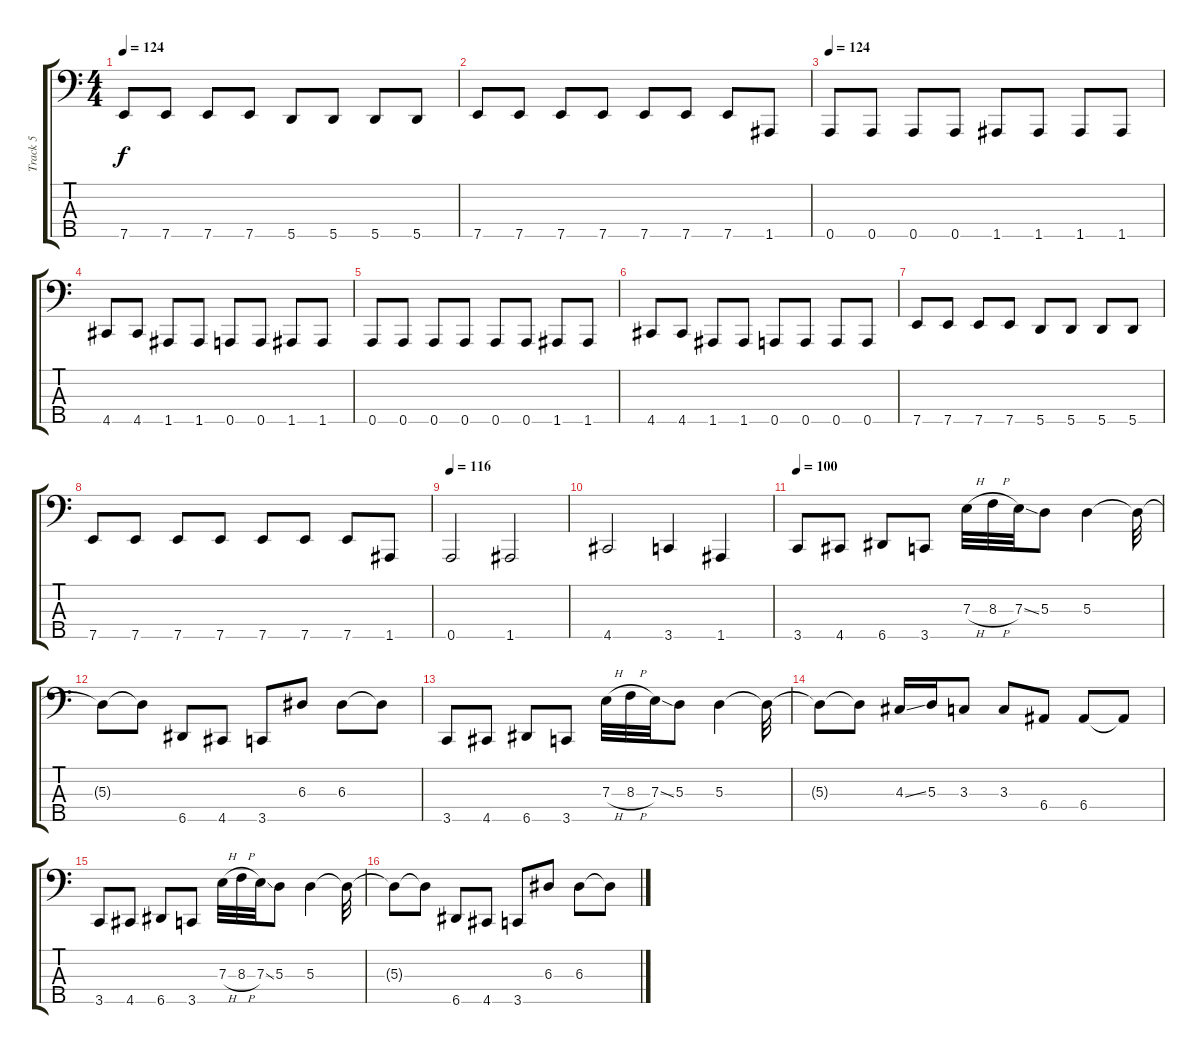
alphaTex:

\track ("Track 5" "Track 5") {instrument electricbasspick}
\staff {score tabs}
\tuning (G2 D2 A1 E1 A0) {hide}
\ts (4 4)
\tempo 124
\clef f4
\ks c
7.5.8{dy f} 7.5.8 7.5.8 7.5.8 5.5.8 5.5.8 5.5.8 5.5.8 |
7.5.8 7.5.8 7.5.8 7.5.8 7.5.8 7.5.8 7.5.8 1.5.8 |
\tempo 124
0.5.8 0.5.8 0.5.8 0.5.8 1.5.8 1.5.8 1.5.8 1.5.8 |
4.5.8 4.5.8 1.5.8 1.5.8 0.5.8 0.5.8 1.5.8 1.5.8 |
0.5.8 0.5.8 0.5.8 0.5.8 0.5.8 0.5.8 1.5.8 1.5.8 |
4.5.8 4.5.8 1.5.8 1.5.8 0.5.8 0.5.8 0.5.8 0.5.8 |
7.5.8 7.5.8 7.5.8 7.5.8 5.5.8 5.5.8 5.5.8 5.5.8 |
7.5.8 7.5.8 7.5.8 7.5.8 7.5.8 7.5.8 7.5.8 1.5.8 |
\tempo 116
0.5.2 1.5.2 |
4.5.2 3.5.4 1.5.4 |
\tempo 116
\tempo 100
3.5.8 4.5.8 6.5.8 3.5.8 7.3{h}.32 8.3{h}.32 7.3{ss}.32 5.3.8 5.3.4 5.3{t}.32 |
5.3{t}.8 5.3{t}.8 6.5.8 4.5.8 3.5.8 6.3.8 6.3.8 6.3{t}.8 |
3.5.8 4.5.8 6.5.8 3.5.8 7.3{h}.32 8.3{h}.32 7.3{ss}.32 5.3.8 5.3.4 5.3{t}.32 |
5.3{t}.8 5.3{t}.8 4.3{ss}.16 5.3.16 3.3.8 3.3.8 6.4.8 6.4.8 6.4{t}.8 |
3.5.8 4.5.8 6.5.8 3.5.8 7.3{h}.32 8.3{h}.32 7.3{ss}.32 5.3.8 5.3.4 5.3{t}.32 |
5.3{t}.8 5.3{t}.8 6.5.8 4.5.8 3.5.8 6.3.8 6.3.8 6.3{t}.8
